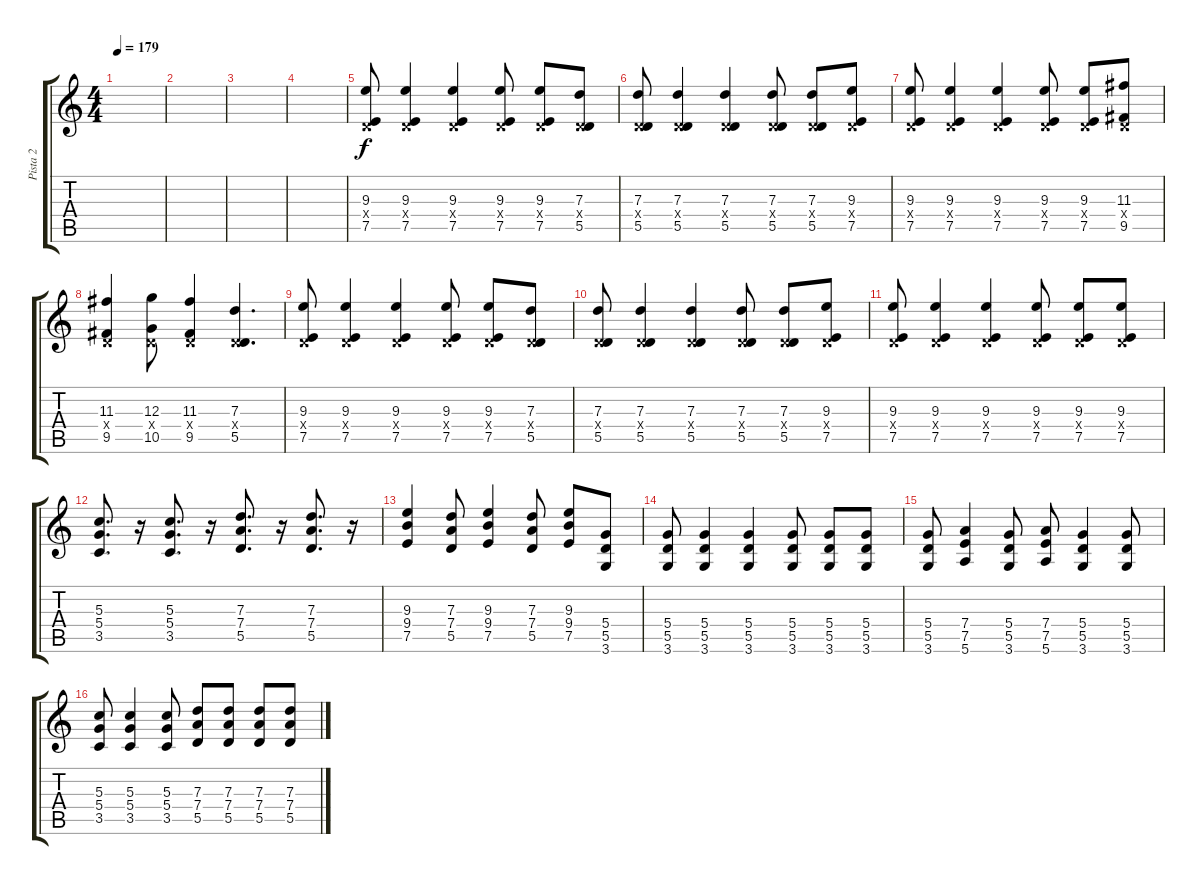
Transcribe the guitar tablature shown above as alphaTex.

\track ("Pista 2" "Pista 2") {instrument distortionguitar}
\staff {score tabs}
\tuning (E4 B3 G3 D3 A2 E2) {hide}
\ts (4 4)
\tempo 179
\clef g2
\ks c
|
|
|
|
(9.3 0.4{x} 7.5).8 (9.3 0.4{x} 7.5).4 (9.3 0.4{x} 7.5).4 (9.3 0.4{x} 7.5).8 (9.3 0.4{x} 7.5).8 (7.3 0.4{x} 5.5).8 |
(7.3 0.4{x} 5.5).8 (7.3 0.4{x} 5.5).4 (7.3 0.4{x} 5.5).4 (7.3 0.4{x} 5.5).8 (7.3 0.4{x} 5.5).8 (9.3 0.4{x} 7.5).8 |
(9.3 0.4{x} 7.5).8 (9.3 0.4{x} 7.5).4 (9.3 0.4{x} 7.5).4 (9.3 0.4{x} 7.5).8 (9.3 0.4{x} 7.5).8 (11.3 0.4{x} 9.5).8 |
(11.3 0.4{x} 9.5).4 (12.3 0.4{x} 10.5).8 (11.3 0.4{x} 9.5).4 (7.3 0.4{x} 5.5).4{d} |
(9.3 0.4{x} 7.5).8 (9.3 0.4{x} 7.5).4 (9.3 0.4{x} 7.5).4 (9.3 0.4{x} 7.5).8 (9.3 0.4{x} 7.5).8 (7.3 0.4{x} 5.5).8 |
(7.3 0.4{x} 5.5).8 (7.3 0.4{x} 5.5).4 (7.3 0.4{x} 5.5).4 (7.3 0.4{x} 5.5).8 (7.3 0.4{x} 5.5).8 (9.3 0.4{x} 7.5).8 |
(9.3 0.4{x} 7.5).8 (9.3 0.4{x} 7.5).4 (9.3 0.4{x} 7.5).4 (9.3 0.4{x} 7.5).8 (9.3 0.4{x} 7.5).8 (9.3 0.4{x} 7.5).8 |
(5.3 5.4 3.5).8{d} r.16 (5.3 5.4 3.5).8{d} r.16 (7.3 7.4 5.5).8{d} r.16 (7.3 7.4 5.5).8{d} r.16 |
(9.3 9.4 7.5).4 (7.3 7.4 5.5).8 (9.3 9.4 7.5).4 (7.3 7.4 5.5).8 (9.3 9.4 7.5).8 (5.4 5.5 3.6).8 |
(5.4 5.5 3.6).8 (5.4 5.5 3.6).4 (5.4 5.5 3.6).4 (5.4 5.5 3.6).8 (5.4 5.5 3.6).8 (5.4 5.5 3.6).8 |
(5.4 5.5 3.6).8 (7.4 7.5 5.6).4 (5.4 5.5 3.6).8 (7.4 7.5 5.6).8 (5.4 5.5 3.6).4 (5.4 5.5 3.6).8 |
(5.3 5.4 3.5).8 (5.3 5.4 3.5).4 (5.3 5.4 3.5).8 (7.3 7.4 5.5).8 (7.3 7.4 5.5).8 (7.3 7.4 5.5).8 (7.3 7.4 5.5).8
